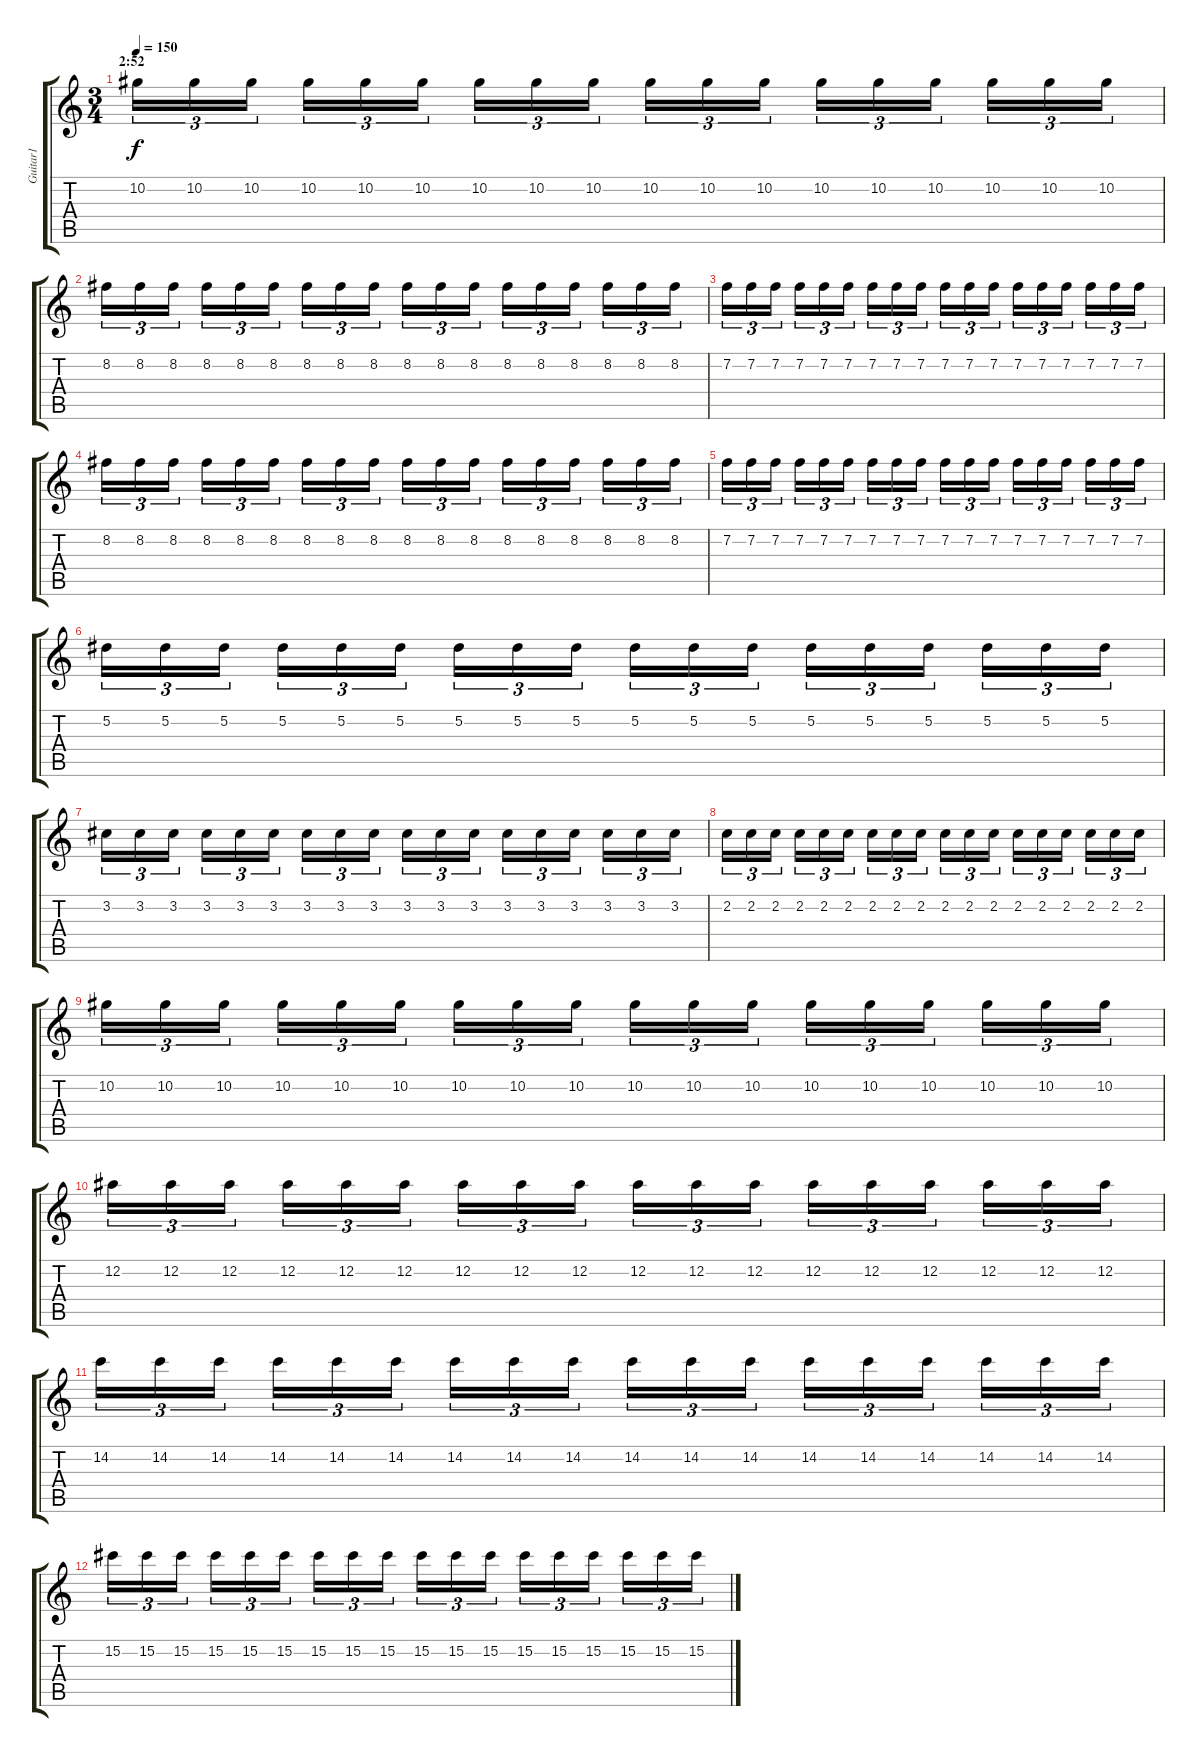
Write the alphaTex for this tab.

\track ("Guitar1" "Guitar1") {instrument overdrivenguitar}
\staff {score tabs}
\tuning (Eb4 Bb3 Gb3 Db3 Ab2 Db2) {hide}
\ts (3 4)
\section ("" "2:52")
\tempo 150
\clef g2
\ks c
10.2.16{tu (3 2) dy f volume 14 instrument overdrivenguitar} 10.2.16{tu (3 2)} 10.2.16{tu (3 2) beam splitsecondary} 10.2.16{tu (3 2)} 10.2.16{tu (3 2)} 10.2.16{tu (3 2)} 10.2.16{tu (3 2)} 10.2.16{tu (3 2)} 10.2.16{tu (3 2) beam splitsecondary} 10.2.16{tu (3 2)} 10.2.16{tu (3 2)} 10.2.16{tu (3 2)} 10.2.16{tu (3 2)} 10.2.16{tu (3 2)} 10.2.16{tu (3 2) beam splitsecondary} 10.2.16{tu (3 2)} 10.2.16{tu (3 2)} 10.2.16{tu (3 2)} |
8.2.16{tu (3 2)} 8.2.16{tu (3 2)} 8.2.16{tu (3 2) beam splitsecondary} 8.2.16{tu (3 2)} 8.2.16{tu (3 2)} 8.2.16{tu (3 2)} 8.2.16{tu (3 2)} 8.2.16{tu (3 2)} 8.2.16{tu (3 2) beam splitsecondary} 8.2.16{tu (3 2)} 8.2.16{tu (3 2)} 8.2.16{tu (3 2)} 8.2.16{tu (3 2)} 8.2.16{tu (3 2)} 8.2.16{tu (3 2) beam splitsecondary} 8.2.16{tu (3 2)} 8.2.16{tu (3 2)} 8.2.16{tu (3 2)} |
7.2.16{tu (3 2)} 7.2.16{tu (3 2)} 7.2.16{tu (3 2) beam splitsecondary} 7.2.16{tu (3 2)} 7.2.16{tu (3 2)} 7.2.16{tu (3 2)} 7.2.16{tu (3 2)} 7.2.16{tu (3 2)} 7.2.16{tu (3 2) beam splitsecondary} 7.2.16{tu (3 2)} 7.2.16{tu (3 2)} 7.2.16{tu (3 2)} 7.2.16{tu (3 2)} 7.2.16{tu (3 2)} 7.2.16{tu (3 2) beam splitsecondary} 7.2.16{tu (3 2)} 7.2.16{tu (3 2)} 7.2.16{tu (3 2)} |
8.2.16{tu (3 2)} 8.2.16{tu (3 2)} 8.2.16{tu (3 2) beam splitsecondary} 8.2.16{tu (3 2)} 8.2.16{tu (3 2)} 8.2.16{tu (3 2)} 8.2.16{tu (3 2)} 8.2.16{tu (3 2)} 8.2.16{tu (3 2) beam splitsecondary} 8.2.16{tu (3 2)} 8.2.16{tu (3 2)} 8.2.16{tu (3 2)} 8.2.16{tu (3 2)} 8.2.16{tu (3 2)} 8.2.16{tu (3 2) beam splitsecondary} 8.2.16{tu (3 2)} 8.2.16{tu (3 2)} 8.2.16{tu (3 2)} |
7.2.16{tu (3 2)} 7.2.16{tu (3 2)} 7.2.16{tu (3 2) beam splitsecondary} 7.2.16{tu (3 2)} 7.2.16{tu (3 2)} 7.2.16{tu (3 2)} 7.2.16{tu (3 2)} 7.2.16{tu (3 2)} 7.2.16{tu (3 2) beam splitsecondary} 7.2.16{tu (3 2)} 7.2.16{tu (3 2)} 7.2.16{tu (3 2)} 7.2.16{tu (3 2)} 7.2.16{tu (3 2)} 7.2.16{tu (3 2) beam splitsecondary} 7.2.16{tu (3 2)} 7.2.16{tu (3 2)} 7.2.16{tu (3 2)} |
5.2.16{tu (3 2)} 5.2.16{tu (3 2)} 5.2.16{tu (3 2) beam splitsecondary} 5.2.16{tu (3 2)} 5.2.16{tu (3 2)} 5.2.16{tu (3 2)} 5.2.16{tu (3 2)} 5.2.16{tu (3 2)} 5.2.16{tu (3 2) beam splitsecondary} 5.2.16{tu (3 2)} 5.2.16{tu (3 2)} 5.2.16{tu (3 2)} 5.2.16{tu (3 2)} 5.2.16{tu (3 2)} 5.2.16{tu (3 2) beam splitsecondary} 5.2.16{tu (3 2)} 5.2.16{tu (3 2)} 5.2.16{tu (3 2)} |
3.2.16{tu (3 2)} 3.2.16{tu (3 2)} 3.2.16{tu (3 2) beam splitsecondary} 3.2.16{tu (3 2)} 3.2.16{tu (3 2)} 3.2.16{tu (3 2)} 3.2.16{tu (3 2)} 3.2.16{tu (3 2)} 3.2.16{tu (3 2) beam splitsecondary} 3.2.16{tu (3 2)} 3.2.16{tu (3 2)} 3.2.16{tu (3 2)} 3.2.16{tu (3 2)} 3.2.16{tu (3 2)} 3.2.16{tu (3 2) beam splitsecondary} 3.2.16{tu (3 2)} 3.2.16{tu (3 2)} 3.2.16{tu (3 2)} |
2.2.16{tu (3 2)} 2.2.16{tu (3 2)} 2.2.16{tu (3 2) beam splitsecondary} 2.2.16{tu (3 2)} 2.2.16{tu (3 2)} 2.2.16{tu (3 2)} 2.2.16{tu (3 2)} 2.2.16{tu (3 2)} 2.2.16{tu (3 2) beam splitsecondary} 2.2.16{tu (3 2)} 2.2.16{tu (3 2)} 2.2.16{tu (3 2)} 2.2.16{tu (3 2)} 2.2.16{tu (3 2)} 2.2.16{tu (3 2) beam splitsecondary} 2.2.16{tu (3 2)} 2.2.16{tu (3 2)} 2.2.16{tu (3 2)} |
10.2.16{tu (3 2)} 10.2.16{tu (3 2)} 10.2.16{tu (3 2) beam splitsecondary} 10.2.16{tu (3 2)} 10.2.16{tu (3 2)} 10.2.16{tu (3 2)} 10.2.16{tu (3 2)} 10.2.16{tu (3 2)} 10.2.16{tu (3 2) beam splitsecondary} 10.2.16{tu (3 2)} 10.2.16{tu (3 2)} 10.2.16{tu (3 2)} 10.2.16{tu (3 2)} 10.2.16{tu (3 2)} 10.2.16{tu (3 2) beam splitsecondary} 10.2.16{tu (3 2)} 10.2.16{tu (3 2)} 10.2.16{tu (3 2)} |
12.2.16{tu (3 2)} 12.2.16{tu (3 2)} 12.2.16{tu (3 2) beam splitsecondary} 12.2.16{tu (3 2)} 12.2.16{tu (3 2)} 12.2.16{tu (3 2)} 12.2.16{tu (3 2)} 12.2.16{tu (3 2)} 12.2.16{tu (3 2) beam splitsecondary} 12.2.16{tu (3 2)} 12.2.16{tu (3 2)} 12.2.16{tu (3 2)} 12.2.16{tu (3 2)} 12.2.16{tu (3 2)} 12.2.16{tu (3 2) beam splitsecondary} 12.2.16{tu (3 2)} 12.2.16{tu (3 2)} 12.2.16{tu (3 2)} |
14.2.16{tu (3 2)} 14.2.16{tu (3 2)} 14.2.16{tu (3 2) beam splitsecondary} 14.2.16{tu (3 2)} 14.2.16{tu (3 2)} 14.2.16{tu (3 2)} 14.2.16{tu (3 2)} 14.2.16{tu (3 2)} 14.2.16{tu (3 2) beam splitsecondary} 14.2.16{tu (3 2)} 14.2.16{tu (3 2)} 14.2.16{tu (3 2)} 14.2.16{tu (3 2)} 14.2.16{tu (3 2)} 14.2.16{tu (3 2) beam splitsecondary} 14.2.16{tu (3 2)} 14.2.16{tu (3 2)} 14.2.16{tu (3 2)} |
15.2.16{tu (3 2)} 15.2.16{tu (3 2)} 15.2.16{tu (3 2) beam splitsecondary} 15.2.16{tu (3 2)} 15.2.16{tu (3 2)} 15.2.16{tu (3 2)} 15.2.16{tu (3 2)} 15.2.16{tu (3 2)} 15.2.16{tu (3 2) beam splitsecondary} 15.2.16{tu (3 2)} 15.2.16{tu (3 2)} 15.2.16{tu (3 2)} 15.2.16{tu (3 2)} 15.2.16{tu (3 2)} 15.2.16{tu (3 2) beam splitsecondary} 15.2.16{tu (3 2)} 15.2.16{tu (3 2)} 15.2.16{tu (3 2)}
